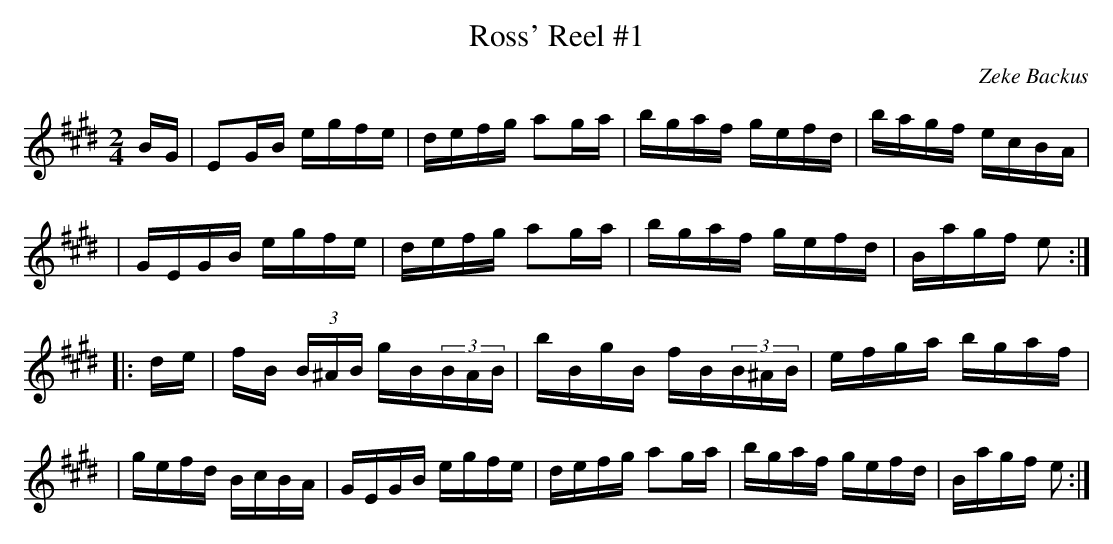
X:1
T:Ross' Reel #1
C:Zeke Backus
M:2/4
L:1/8
K:E
B/G/ \
| EG/B/ e/g/f/e/ | d/e/f/g/ ag/a/ | b/g/a/f/ g/e/f/d/ | b/a/g/f/ e/c/B/A/ |
| G/E/G/B/ e/g/f/e/ | d/e/f/g/ ag/a/ | b/g/a/f/ g/e/f/d/ | B/a/g/f/ e :|
|: d/e/ \
| f/B/ (3B/^A/B/ g/B/(3B/A/B/ | b/B/g/B/ f/B/(3B/^A/B/ | e/f/g/a/ b/g/a/f/ |
| g/e/f/d/ B/c/B/A/ | G/E/G/B/ e/g/f/e/ | d/e/f/g/ ag/a/ | b/g/a/f/ g/e/f/d/ | B/a/g/f/ e :|
